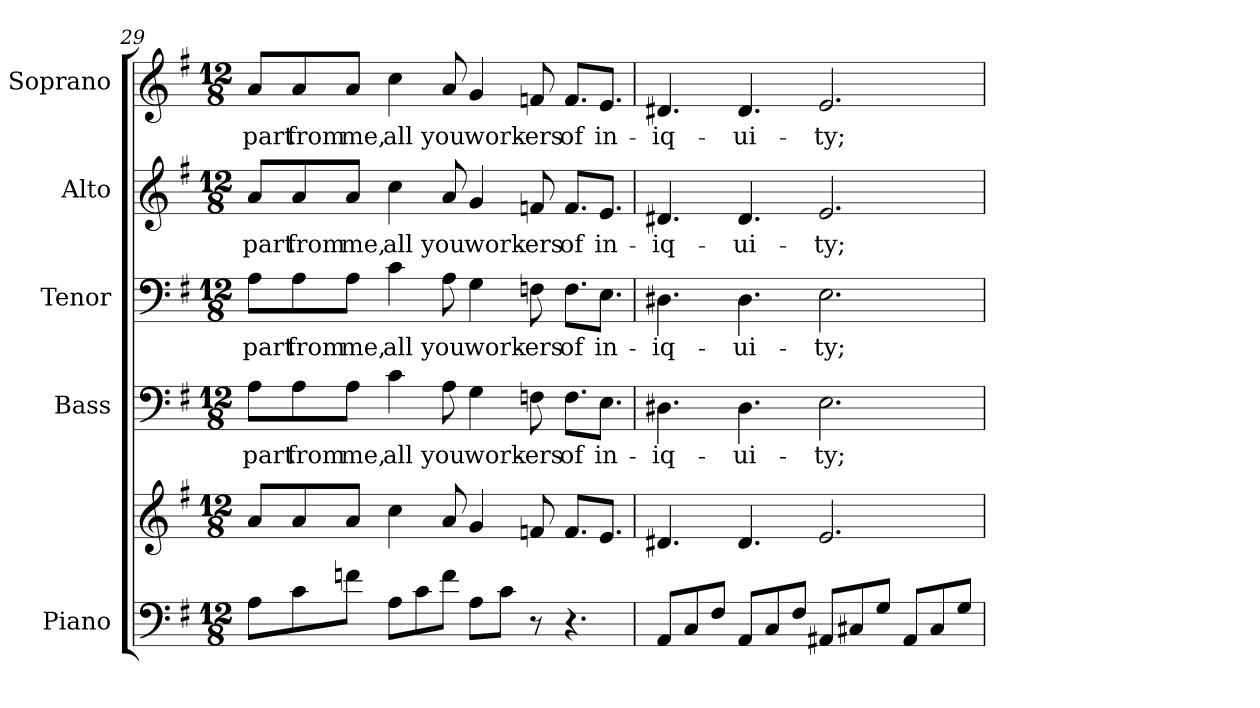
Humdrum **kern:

**kern	**kern	**kern	**text	**kern	**text	**kern	**text	**kern	**text
*part5	*part5	*part4	*part4	*part3	*part3	*part2	*part2	*part1	*part1
*staff6	*staff5	*staff4	*staff4	*staff3	*staff3	*staff2	*staff2	*staff1	*staff1
*I"Piano	*	*I"Bass	*	*I"Tenor	*	*I"Alto	*	*I"Soprano	*
*I'Pno.	*	*I'B.	*	*I'T.	*	*I'A.	*	*I'S.	*
!!LO:PB:g=z
*clefF4	*clefG2	*clefF4	*	*clefF4	*	*clefG2	*	*clefG2	*
*k[f#]	*k[f#]	*k[f#]	*	*k[f#]	*	*k[f#]	*	*k[f#]	*
*G:	*G:	*G:	*	*G:	*	*G:	*	*G:	*
*M12/8	*M12/8	*M12/8	*	*M12/8	*	*M12/8	*	*M12/8	*
=29	=29	=29	=29	=29	=29	=29	=29	=29	=29
!	!	!	!LO:LY:b:color=#000000	!	!	!	!	!	!
!	!	!	!	!	!LO:LY:b:color=#000000	!	!	!	!
!	!	!	!	!	!	!	!LO:LY:b:color=#000000	!	!
!	!	!	!	!	!	!	!	!	!LO:LY:b:color=#000000
8Ai\L	8ai/L	8Ai\L	-part	8Ai\L	-part	8ai/L	-part	8ai/L	-part
!	!	!	!LO:LY:b:color=#000000	!	!	!	!	!	!
!	!	!	!	!	!LO:LY:b:color=#000000	!	!	!	!
!	!	!	!	!	!	!	!LO:LY:b:color=#000000	!	!
!	!	!	!	!	!	!	!	!	!LO:LY:b:color=#000000
8ci\	8ai/	8Ai\	from	8Ai\	from	8ai/	from	8ai/	from
!	!	!	!LO:LY:b:color=#000000	!	!	!	!	!	!
!	!	!	!	!	!LO:LY:b:color=#000000	!	!	!	!
!	!	!	!	!	!	!	!LO:LY:b:color=#000000	!	!
!	!	!	!	!	!	!	!	!	!LO:LY:b:color=#000000
8fni\J	8ai/J	8Ai\J	me,	8Ai\J	me,	8ai/J	me,	8ai/J	me,
!	!	!	!LO:LY:b:color=#000000	!	!	!	!	!	!
!	!	!	!	!	!LO:LY:b:color=#000000	!	!	!	!
!	!	!	!	!	!	!	!LO:LY:b:color=#000000	!	!
!	!	!	!	!	!	!	!	!	!LO:LY:b:color=#000000
8Ai\L	4cci\	4ci\	all	4ci\	all	4cci\	all	4cci\	all
8ci\	.	.	.	.	.	.	.	.	.
!	!	!	!LO:LY:b:color=#000000	!	!	!	!	!	!
!	!	!	!	!	!LO:LY:b:color=#000000	!	!	!	!
!	!	!	!	!	!	!	!LO:LY:b:color=#000000	!	!
!	!	!	!	!	!	!	!	!	!LO:LY:b:color=#000000
8fi\J	8ai/	8Ai\	you	8Ai\	you	8ai/	you	8ai/	you
!	!	!	!LO:LY:b:color=#000000	!	!	!	!	!	!
!	!	!	!	!	!LO:LY:b:color=#000000	!	!	!	!
!	!	!	!	!	!	!	!LO:LY:b:color=#000000	!	!
!	!	!	!	!	!	!	!	!	!LO:LY:b:color=#000000
8Ai\L	4gi/	4Gi\	work-	4Gi\	work-	4gi/	work-	4gi/	work-
8ci\J	.	.	.	.	.	.	.	.	.
!	!	!	!LO:LY:b:color=#000000	!	!	!	!	!	!
!	!	!	!	!	!LO:LY:b:color=#000000	!	!	!	!
!	!	!	!	!	!	!	!LO:LY:b:color=#000000	!	!
!	!	!	!	!	!	!	!	!	!LO:LY:b:color=#000000
8r	8fni/	8Fni\	-ers	8Fni\	-ers	8fni/	-ers	8fni/	-ers
!	!	!	!LO:LY:b:color=#000000	!	!	!	!	!	!
!	!	!	!	!	!LO:LY:b:color=#000000	!	!	!	!
!	!	!	!	!	!	!	!LO:LY:b:color=#000000	!	!
!	!	!	!	!	!	!	!	!	!LO:LY:b:color=#000000
4.r	8.fi/L	8.Fi\L	of	8.Fi\L	of	8.fi/L	of	8.fi/L	of
!	!	!	!LO:LY:b:color=#000000	!	!	!	!	!	!
!	!	!	!	!	!LO:LY:b:color=#000000	!	!	!	!
!	!	!	!	!	!	!	!LO:LY:b:color=#000000	!	!
!	!	!	!	!	!	!	!	!	!LO:LY:b:color=#000000
.	8.ei/J	8.Ei\J	in-	8.Ei\J	in-	8.ei/J	in-	8.ei/J	in-
=30	=30	=30	=30	=30	=30	=30	=30	=30	=30
!	!	!	!LO:LY:b:color=#000000	!	!	!	!	!	!
!	!	!	!	!	!LO:LY:b:color=#000000	!	!	!	!
!	!	!	!	!	!	!	!LO:LY:b:color=#000000	!	!
!	!	!	!	!	!	!	!	!	!LO:LY:b:color=#000000
8AAi/L	4.d#Xi/	4.D#Xi\	-iq-	4.D#Xi\	-iq-	4.d#Xi/	-iq-	4.d#Xi/	-iq-
8Ci/	.	.	.	.	.	.	.	.	.
8F#i/J	.	.	.	.	.	.	.	.	.
!	!	!	!LO:LY:b:color=#000000	!	!	!	!	!	!
!	!	!	!	!	!LO:LY:b:color=#000000	!	!	!	!
!	!	!	!	!	!	!	!LO:LY:b:color=#000000	!	!
!	!	!	!	!	!	!	!	!	!LO:LY:b:color=#000000
8AAi/L	4.d#i/	4.D#i\	-ui-	4.D#i\	-ui-	4.d#i/	-ui-	4.d#i/	-ui-
8Ci/	.	.	.	.	.	.	.	.	.
8F#i/J	.	.	.	.	.	.	.	.	.
!	!	!	!LO:LY:b:color=#000000	!	!	!	!	!	!
!	!	!	!	!	!LO:LY:b:color=#000000	!	!	!	!
!	!	!	!	!	!	!	!LO:LY:b:color=#000000	!	!
!	!	!	!	!	!	!	!	!	!LO:LY:b:color=#000000
8AA#Xi/L	2.ei/	2.Ei\	-ty;	2.Ei\	-ty;	2.ei/	-ty;	2.ei/	-ty;
8C#Xi/	.	.	.	.	.	.	.	.	.
8Gi/J	.	.	.	.	.	.	.	.	.
8AA#i/L	.	.	.	.	.	.	.	.	.
8C#i/	.	.	.	.	.	.	.	.	.
8Gi/J	.	.	.	.	.	.	.	.	.
=	=	=	=	=	=	=	=	=	=
*-	*-	*-	*-	*-	*-	*-	*-	*-	*-
